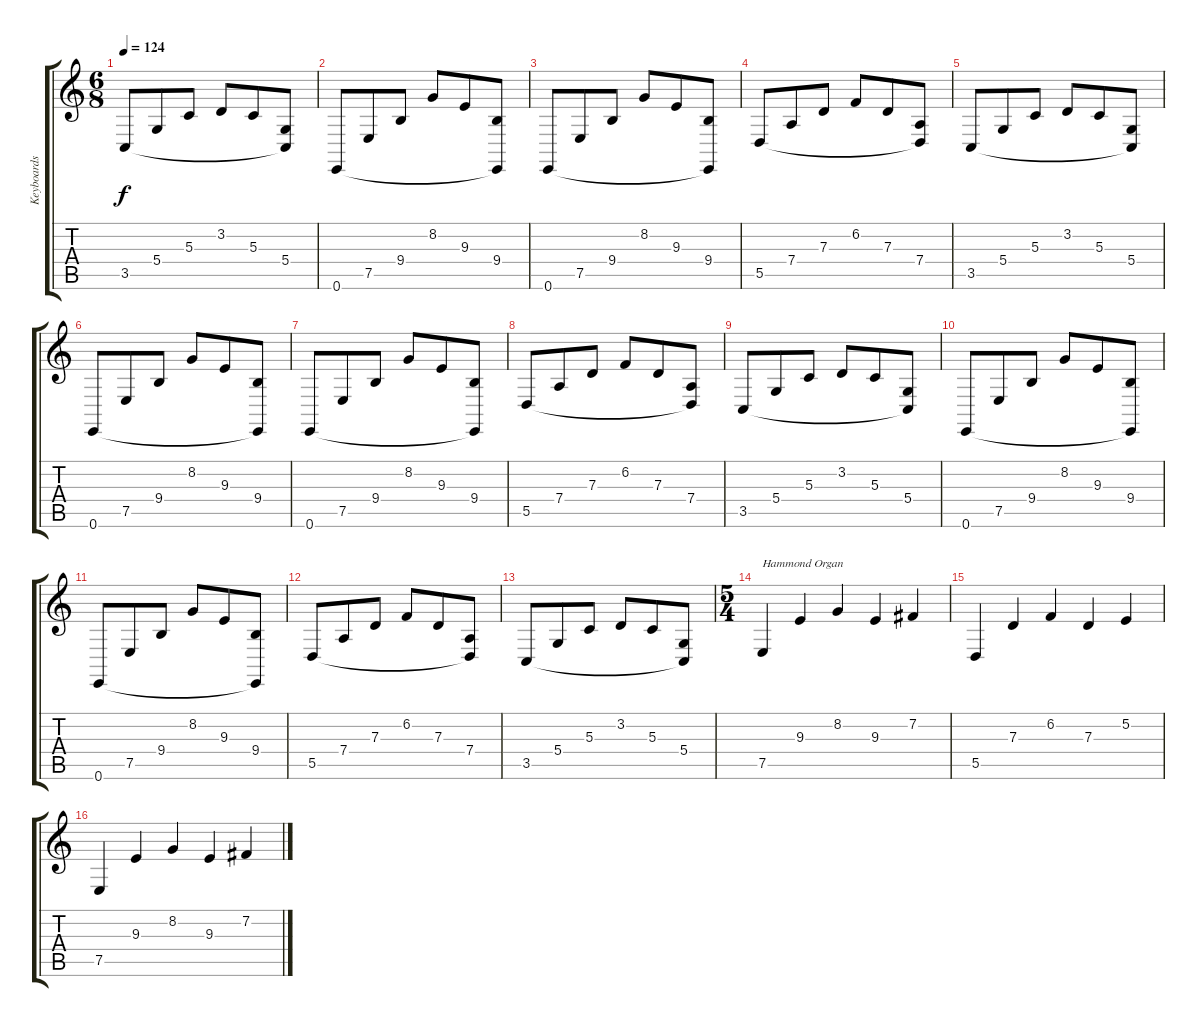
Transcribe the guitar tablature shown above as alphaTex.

\track ("Keyboards" "Keyboards") {instrument stringensemble1}
\staff {score tabs}
\tuning (E4 B3 G3 D3 A2 E2) {hide}
\ts (6 8)
\tempo 124
\clef g2
\ks c
3.5.8{dy f} 5.4.8 5.3.8 3.2.8 5.3.8 (5.4 3.5{t}).8 |
0.6.8 7.5.8 9.4.8 8.2.8 9.3.8 (9.4 0.6{t}).8 |
0.6.8 7.5.8 9.4.8 8.2.8 9.3.8 (9.4 0.6{t}).8 |
5.5.8 7.4.8 7.3.8 6.2.8 7.3.8 (7.4 5.5{t}).8 |
3.5.8 5.4.8 5.3.8 3.2.8 5.3.8 (5.4 3.5{t}).8 |
0.6.8 7.5.8 9.4.8 8.2.8 9.3.8 (9.4 0.6{t}).8 |
0.6.8 7.5.8 9.4.8 8.2.8 9.3.8 (9.4 0.6{t}).8 |
5.5.8 7.4.8 7.3.8 6.2.8 7.3.8 (7.4 5.5{t}).8 |
3.5.8 5.4.8 5.3.8 3.2.8 5.3.8 (5.4 3.5{t}).8 |
0.6.8 7.5.8 9.4.8 8.2.8 9.3.8 (9.4 0.6{t}).8 |
0.6.8 7.5.8 9.4.8 8.2.8 9.3.8 (9.4 0.6{t}).8 |
5.5.8 7.4.8 7.3.8 6.2.8 7.3.8 (7.4 5.5{t}).8 |
3.5.8 5.4.8 5.3.8 3.2.8 5.3.8 (5.4 3.5{t}).8 |
\ts (5 4)
\section ("" "")
7.5.4{txt "Hammond Organ" instrument drawbarorgan} 9.3.4 8.2.4 9.3.4 7.2.4 |
5.5.4 7.3.4 6.2.4 7.3.4 5.2.4 |
7.5.4 9.3.4 8.2.4 9.3.4 7.2.4
